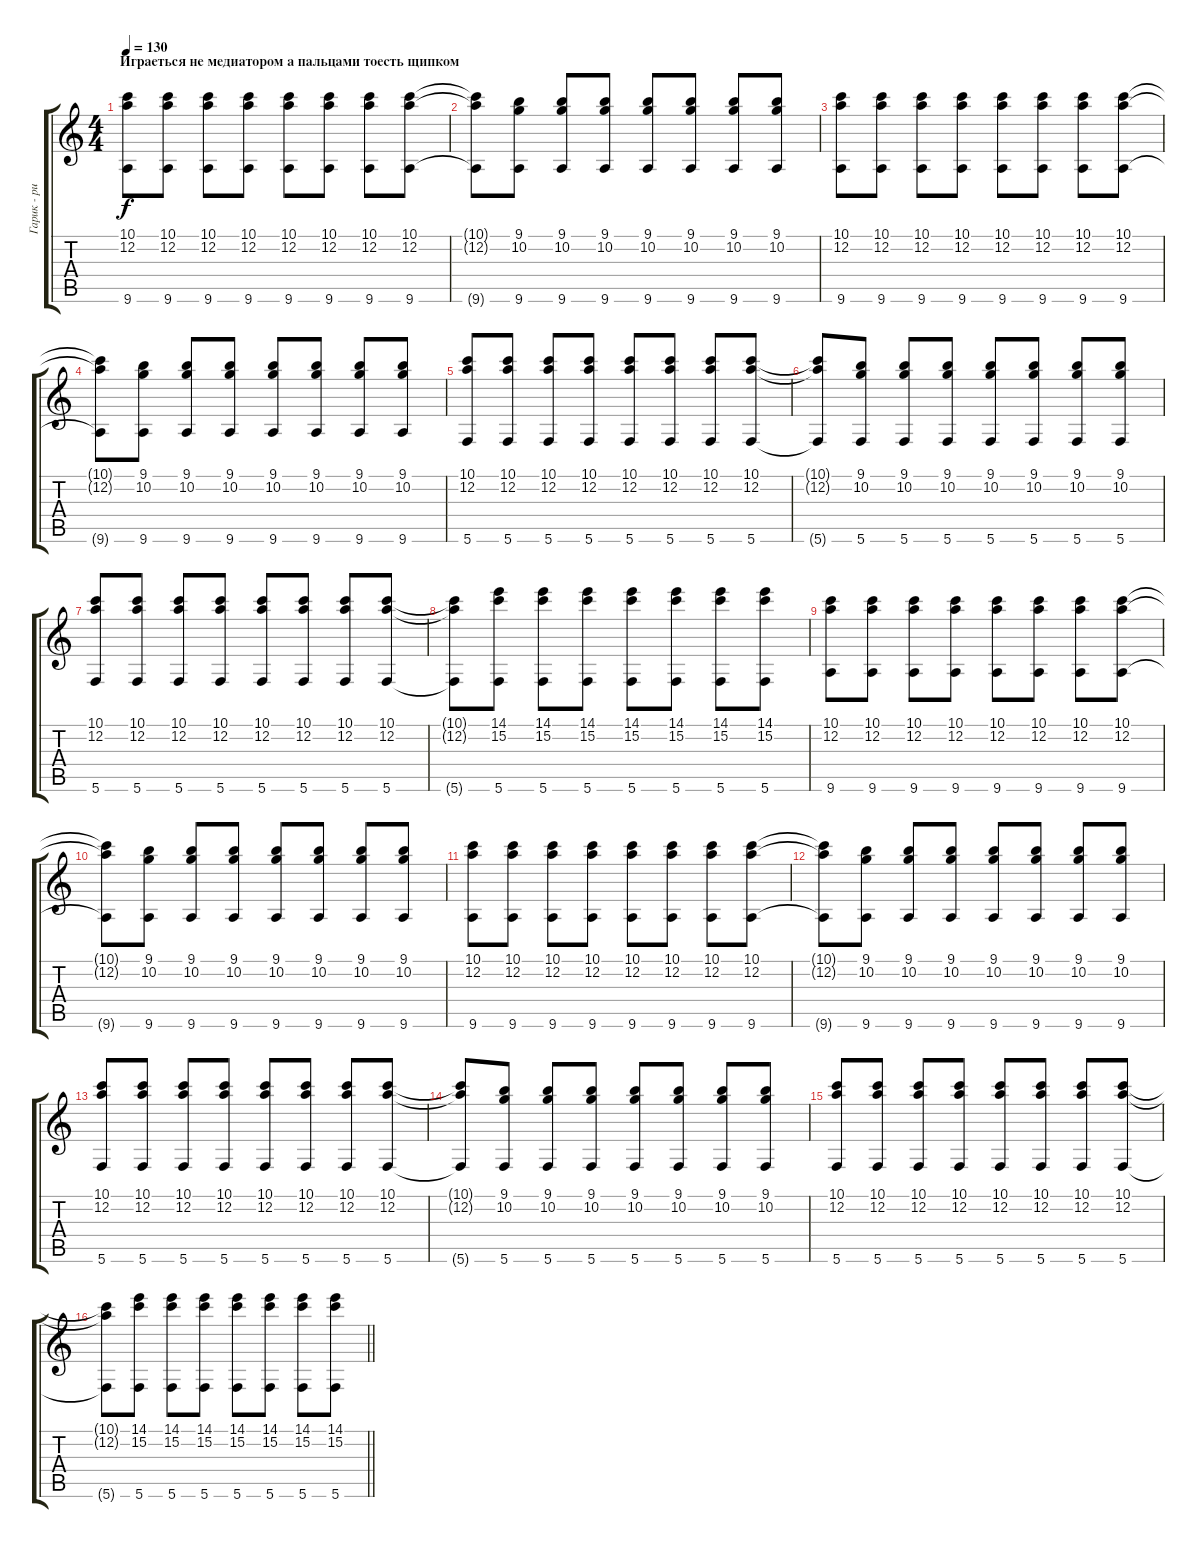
\track ("Гарик - ритм" "Гарик - ри") {instrument electricguitarclean}
\staff {score tabs}
\tuning (D4 A3 F3 C3 G2 C2) {hide}
\ts (4 4)
\section ("" "Играеться не медиатором а пальцами тоесть щипком")
\tempo 130
\clef g2
\ks c
(10.1 12.2 9.6).8{dy f instrument electricguitarclean} (10.1 12.2 9.6).8 (10.1 12.2 9.6).8 (10.1 12.2 9.6).8 (10.1 12.2 9.6).8 (10.1 12.2 9.6).8 (10.1 12.2 9.6).8 (10.1 12.2 9.6).8 |
(10.1{t} 12.2{t} 9.6{t}).8 (9.1 10.2 9.6).8 (9.1 10.2 9.6).8 (9.1 10.2 9.6).8 (9.1 10.2 9.6).8 (9.1 10.2 9.6).8 (9.1 10.2 9.6).8 (9.1 10.2 9.6).8 |
(10.1 12.2 9.6).8 (10.1 12.2 9.6).8 (10.1 12.2 9.6).8 (10.1 12.2 9.6).8 (10.1 12.2 9.6).8 (10.1 12.2 9.6).8 (10.1 12.2 9.6).8 (10.1 12.2 9.6).8 |
(10.1{t} 12.2{t} 9.6{t}).8 (9.1 10.2 9.6).8 (9.1 10.2 9.6).8 (9.1 10.2 9.6).8 (9.1 10.2 9.6).8 (9.1 10.2 9.6).8 (9.1 10.2 9.6).8 (9.1 10.2 9.6).8 |
(10.1 12.2 5.6).8 (10.1 12.2 5.6).8 (10.1 12.2 5.6).8 (10.1 12.2 5.6).8 (10.1 12.2 5.6).8 (10.1 12.2 5.6).8 (10.1 12.2 5.6).8 (10.1 12.2 5.6).8 |
(10.1{t} 12.2{t} 5.6{t}).8 (9.1 10.2 5.6).8 (9.1 10.2 5.6).8 (9.1 10.2 5.6).8 (9.1 10.2 5.6).8 (9.1 10.2 5.6).8 (9.1 10.2 5.6).8 (9.1 10.2 5.6).8 |
(10.1 12.2 5.6).8 (10.1 12.2 5.6).8 (10.1 12.2 5.6).8 (10.1 12.2 5.6).8 (10.1 12.2 5.6).8 (10.1 12.2 5.6).8 (10.1 12.2 5.6).8 (10.1 12.2 5.6).8 |
(10.1{t} 12.2{t} 5.6{t}).8 (14.1 15.2 5.6).8 (14.1 15.2 5.6).8 (14.1 15.2 5.6).8 (14.1 15.2 5.6).8 (14.1 15.2 5.6).8 (14.1 15.2 5.6).8 (14.1 15.2 5.6).8 |
(10.1 12.2 9.6).8 (10.1 12.2 9.6).8 (10.1 12.2 9.6).8 (10.1 12.2 9.6).8 (10.1 12.2 9.6).8 (10.1 12.2 9.6).8 (10.1 12.2 9.6).8 (10.1 12.2 9.6).8 |
(10.1{t} 12.2{t} 9.6{t}).8 (9.1 10.2 9.6).8 (9.1 10.2 9.6).8 (9.1 10.2 9.6).8 (9.1 10.2 9.6).8 (9.1 10.2 9.6).8 (9.1 10.2 9.6).8 (9.1 10.2 9.6).8 |
(10.1 12.2 9.6).8 (10.1 12.2 9.6).8 (10.1 12.2 9.6).8 (10.1 12.2 9.6).8 (10.1 12.2 9.6).8 (10.1 12.2 9.6).8 (10.1 12.2 9.6).8 (10.1 12.2 9.6).8 |
(10.1{t} 12.2{t} 9.6{t}).8 (9.1 10.2 9.6).8 (9.1 10.2 9.6).8 (9.1 10.2 9.6).8 (9.1 10.2 9.6).8 (9.1 10.2 9.6).8 (9.1 10.2 9.6).8 (9.1 10.2 9.6).8 |
(10.1 12.2 5.6).8 (10.1 12.2 5.6).8 (10.1 12.2 5.6).8 (10.1 12.2 5.6).8 (10.1 12.2 5.6).8 (10.1 12.2 5.6).8 (10.1 12.2 5.6).8 (10.1 12.2 5.6).8 |
(10.1{t} 12.2{t} 5.6{t}).8 (9.1 10.2 5.6).8 (9.1 10.2 5.6).8 (9.1 10.2 5.6).8 (9.1 10.2 5.6).8 (9.1 10.2 5.6).8 (9.1 10.2 5.6).8 (9.1 10.2 5.6).8 |
(10.1 12.2 5.6).8 (10.1 12.2 5.6).8 (10.1 12.2 5.6).8 (10.1 12.2 5.6).8 (10.1 12.2 5.6).8 (10.1 12.2 5.6).8 (10.1 12.2 5.6).8 (10.1 12.2 5.6).8 |
\barLineRight lightlight
(10.1{t} 12.2{t} 5.6{t}).8 (14.1 15.2 5.6).8 (14.1 15.2 5.6).8 (14.1 15.2 5.6).8 (14.1 15.2 5.6).8 (14.1 15.2 5.6).8 (14.1 15.2 5.6).8 (14.1 15.2 5.6).8
